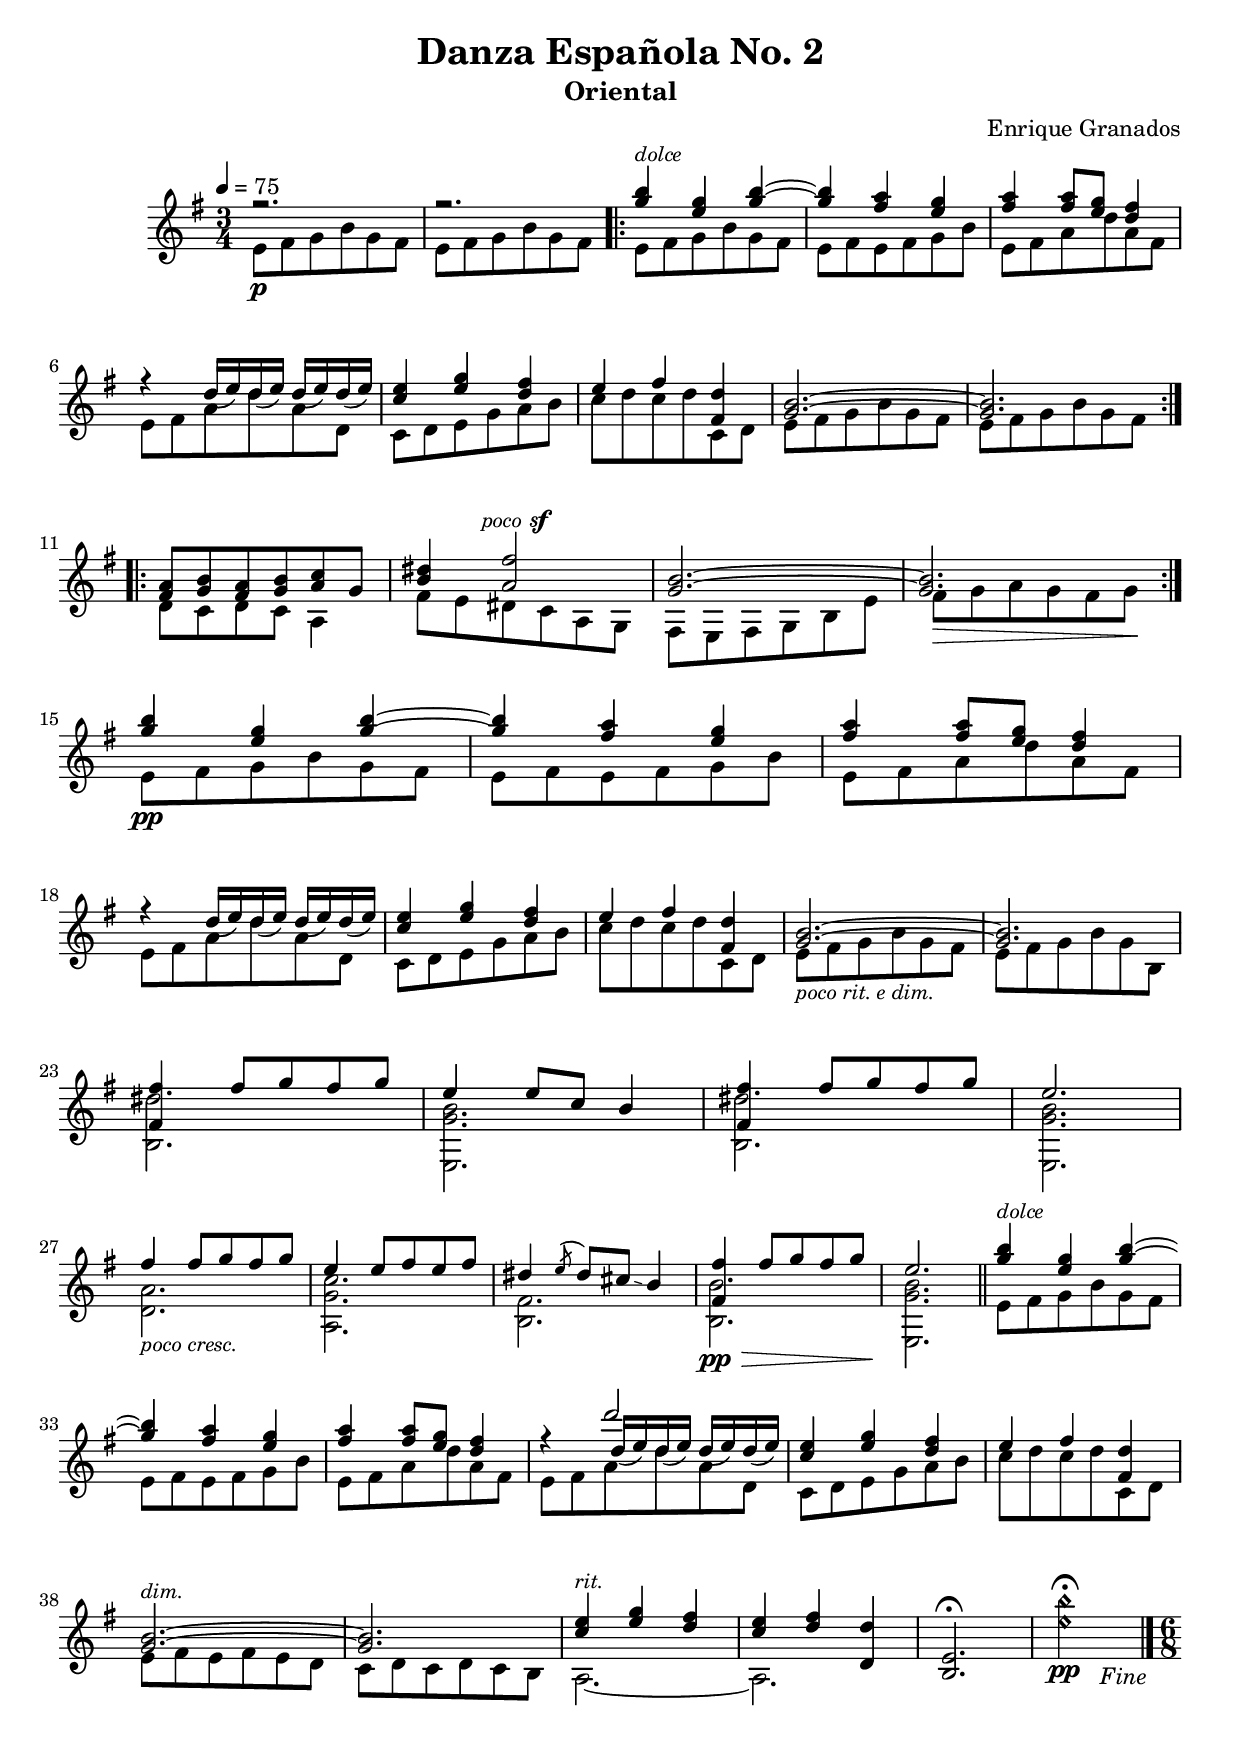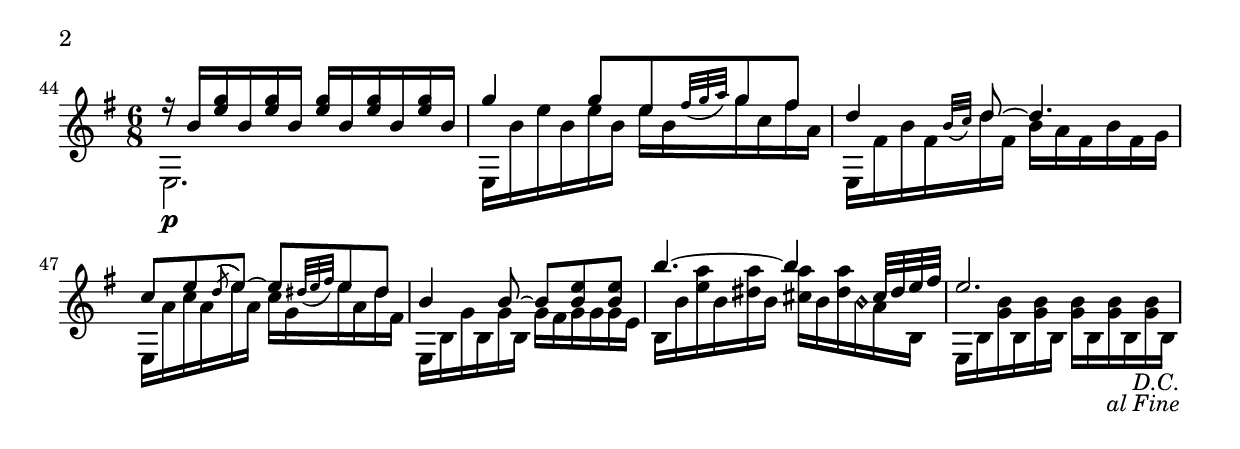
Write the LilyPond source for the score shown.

\header {
  title = "Danza Española No. 2"
  subtitle = "Oriental"
  composer = "Enrique Granados"
}
%%% UNFINISHED %%%
\include "utils/textstyle.ly"

\version "2.24.1"
\score {
  \new Staff <<
    \new Voice = "melody" {
      \voiceOne
      \relative {
        \tempo 4 = 75
        \time 3/4
        \key e \minor
        \clef treble
        \repeat segno 2 {
          r2.
          r2.
          \repeat volta 2 {
            <g'' b>4^\textstyle "dolce" <e g> <g b>~
            4 <fis a> <e g>
            <fis a> <fis a>8 <e g> <fis d>4 \break
            r4 \repeat unfold 4 { d16_( e) }
            <c e>4 <e g> <d fis>
            e fis <fis, d'>
            <g b>2.~
            2.
          } \break
          \repeat volta 2 {
            <fis a>8 <g b> <fis a> <g b> <a c>8 g
            <b dis>4 <a fis'>2^\textstyle \markup { \center-align "poco" \dynamic sf }
            <g b>2.~
            2.
          } \break
          <g' b>4 <e g> <g b>~
          4 <fis a> <e g>
          <fis a> <fis a>8 <e g> <fis d>4 \break
          r4 \repeat unfold 4 { d16_( e) }
          <c e>4 <e g> <d fis>
          e fis <fis, d'>
          <g b>2.~
          2. \break
          <fis fis'>4 fis'8 g fis g
          e4 e8 c b4
          <fis fis'>4 fis'8 g fis g
          e2. \break
          fis4 fis8 g fis g
          e4 e8 fis e fis
          dis4 \acciaccatura e8 dis cis\glissando b4
          <fis fis'> fis'8 g fis g
          e2.
          \section
          <g b>4^\textstyle "dolce" <e g> <g b>~ \break
          4 <fis a> <e g>
          <fis a> <fis a>8 <e g> <fis d>4 
          % measure 35
          << 
            { \voiceOne s4 d'2 } 
            \new Voice { \voiceThree r4 \repeat unfold 4 { d,16_( e) } } 
          >> 
          %\oneVoice
          % end measure 35
          <c e>4 <e g> <d fis>
          e fis <fis, d'>
          <g b>2.~^\textstyle "dim."
          2.
          <c e>4^\textstyle "rit." <e g> <fis\glissando d>
          <c e> <d fis\glissando> <d, d'>
          <e b>2.\fermata
          s2.
          \fine \break
          \time 6/8
          %\tempo 4 = 35
          r16 b' <e g> b <e g> b <e g> b <e g> b <e g> b
          g'4 g8[ e \grace { fis32_( g a) } g8 fis]
          d4 \grace { b32_( c) } d8~ 4. \break
          c8 e \acciaccatura d( e)~ 8[ \grace { dis32_( e fis) } e8 dis]
          b4 b8~ 8 <b e> <b e>
          b'4.~ 4 cis,32 dis e fis
          e2. % meas. 50
        }
      }
    }
    \new Voice = "accompaniment" {
      \voiceTwo
      \relative {
        %\repeat segno 2 {
          e'8\p fis g b g fis
          e fis g b g fis
          %\repeat volta 2 {
            e fis g b g fis
            e fis e fis g b
            e, fis a d a fis
            e fis a d a d,
            c d e g a b
            c d c d c, d
            e fis g b g fis
            e fis g b g fis
          %}
          %\repeat volta 2 {
            d c d c a4
            fis'8 e dis c a g
            fis e fis g b e
            fis\> g a g fis g\!
          %}
          e\pp fis g b g fis
          e fis e fis g b
          e, fis a d a fis
          e fis a d a d,
          c d e g a b
          c d c d c, d
          e-\textstyle "poco rit. e dim." fis g b g fis
          e fis g b g b, 
          <b dis'>2.
          <e, g' b>2.
          <b' dis'>2.
          <e, g' b>2.
          <d' a'>2.-\textstyle "poco cresc."
          <a g' c>2.
          <b fis'>2.
          <b b'>2.\>\pp
          <e, g' b>2.\!
          %\section
          e'8 fis g b g fis
          e fis e fis g b
          e, fis a d a fis
          % measure 35
          e fis a d a d,
          % end measure 35
          c d e g a b
          c d c d c, d
          e fis e fis e d
          c d c d c b
          a2.~
          2.
          s2.
          <e''\harmonic b'\harmonic>2.^\fermata \pp
          %\time 6/8
          %\tempo 4 = 35
          e,,2.\p
          e16 b'' e b e b e b g' c, fis a,
          e, fis' b fis d' fis, b a fis b fis g
          e, a' c a e' a, c g e' a, dis fis,
          e, b' g' b, g' b, g' fis g g g e
          b b' <e a> b <dis a'> b <cis a'> b <dis a'> b\harmonic a b,
          e, b' <g' b> b, <g' b> b, <g' b> b, <g' b> b, <g' b> b, % meas. 50
        %}
      }
    }
  >>
}
